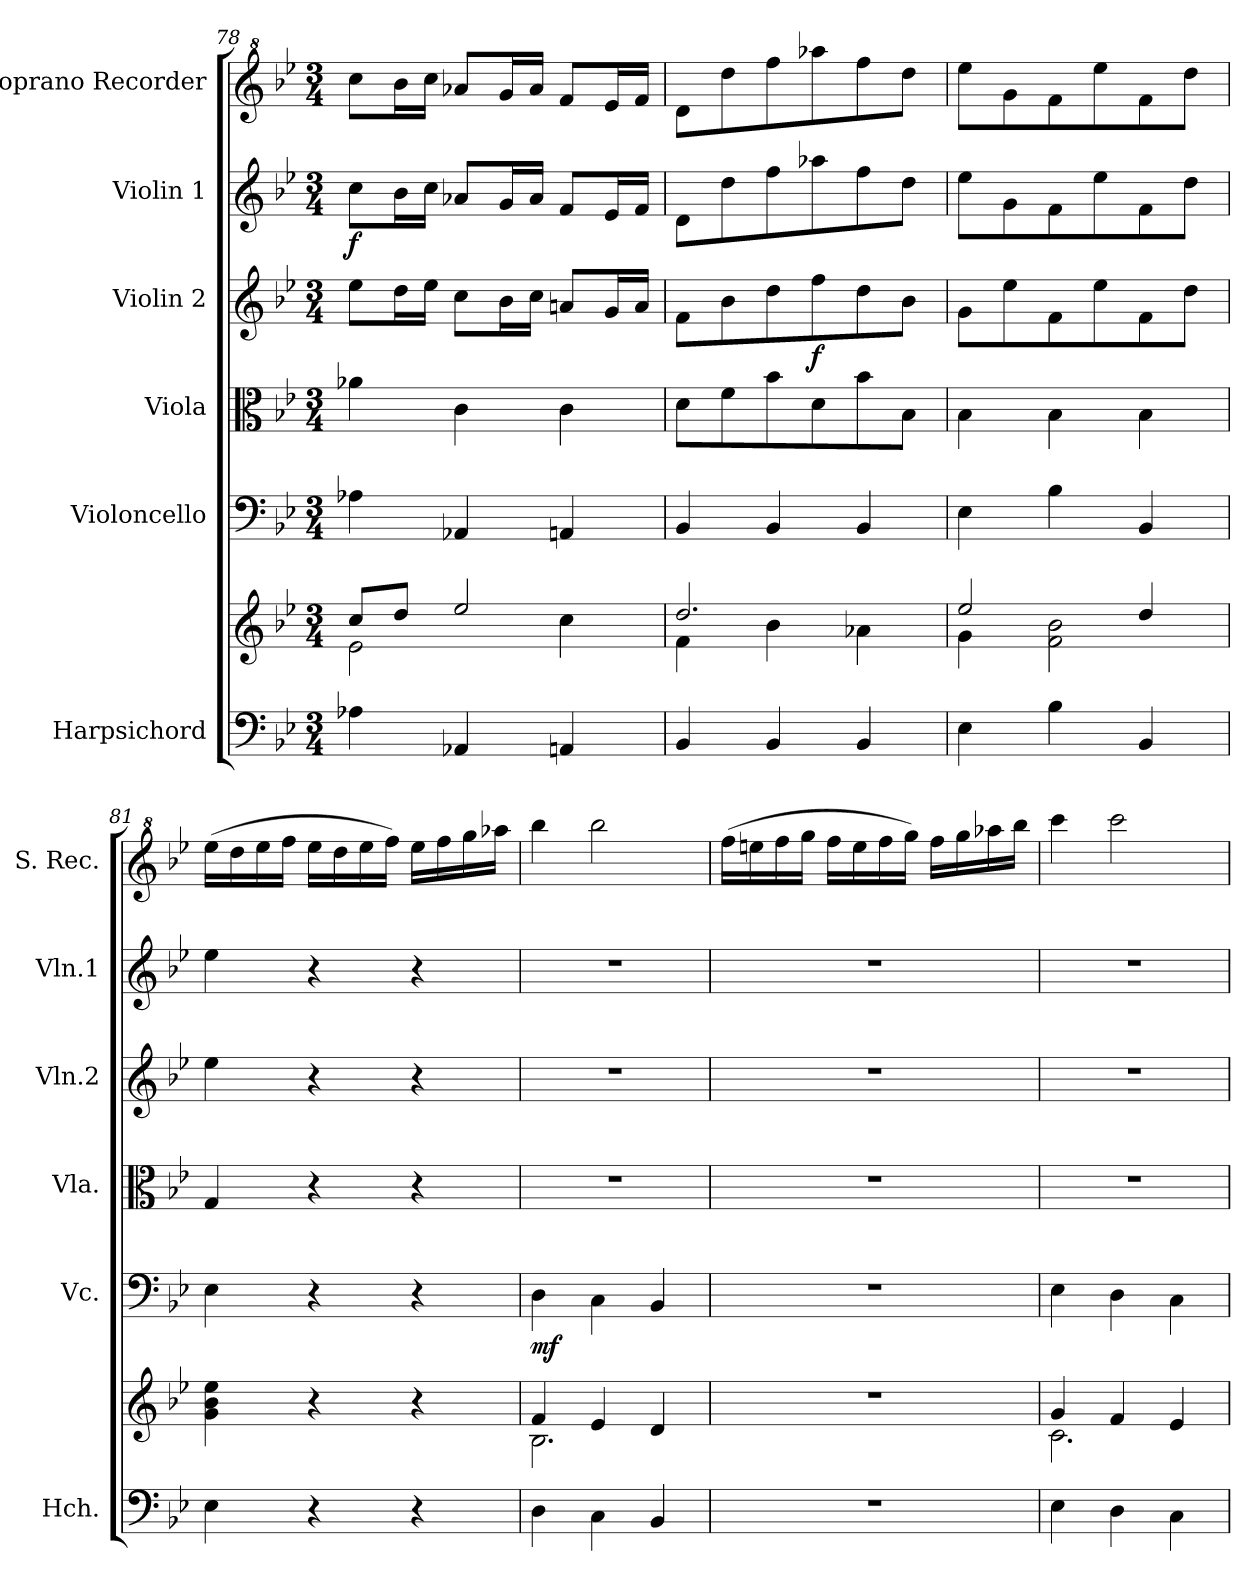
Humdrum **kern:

**kern	**kern	**kern	**dynam	**kern	**kern	**dynam	**kern	**dynam	**kern
*part6	*part6	*part5	*part5	*part4	*part3	*part3	*part2	*part2	*part1
*staff7	*staff6	*staff5	*staff5	*staff4	*staff3	*staff3	*staff2	*staff2	*staff1
*I"Harpsichord	*	*I"Violoncello	*	*I"Viola	*I"Violin 2	*	*I"Violin 1	*	*I"Soprano Recorder
*I'Hch.	*	*I'Vc.	*	*I'Vla.	*I'Vln.2	*	*I'Vln.1	*	*I'S. Rec.
*clefF4	*clefG2	*clefF4	*	*clefC3	*clefG2	*	*clefG2	*	*clefG^2
*k[b-e-]	*k[b-e-]	*k[b-e-]	*	*k[b-e-]	*k[b-e-]	*	*k[b-e-]	*	*k[b-e-]
*M3/4	*M3/4	*M3/4	*	*M3/4	*M3/4	*	*M3/4	*	*M3/4
=78	=78	=78	=78	=78	=78	=78	=78	=78	=78
*	*^	*	*	*	*	*	*	*	*
!	!	!	!	!	!	!	!	!	!LO:DY:b	!
4A-X\	8cc/L	2e-\	4A-X\	.	4a-X\	8ee-\L	.	8cc\L	f	8ccc\L
.	8dd/J	.	.	.	.	16dd\L	.	16b-\L	.	16bb-\L
.	.	.	.	.	.	16ee-\JJ	.	16cc\JJ	.	16ccc\JJ
4AA-X/	2ee-/	.	4AA-X/	.	4c\	8cc\L	.	8a-X/L	.	8aa-X/L
.	.	.	.	.	.	16b-\L	.	16g/L	.	16gg/L
.	.	.	.	.	.	16cc\JJ	.	16a-/JJ	.	16aa-/JJ
4AAn/	.	4cc\	4AAn/	.	4c\	8an/L	.	8f/L	.	8ff/L
.	.	.	.	.	.	16g/L	.	16e-/L	.	16ee-/L
.	.	.	.	.	.	16a/JJ	.	16f/JJ	.	16ff/JJ
=79	=79	=79	=79	=79	=79	=79	=79	=79	=79	=79
4BB-/	2.dd/	4f\	4BB-/	.	8d\L	8f\L	.	8d\L	.	8dd\L
.	.	.	.	.	8f\	8b-\	.	8dd\	.	8ddd\
4BB-/	.	4b-\	4BB-/	.	8b-\	8dd\	.	8ff\	.	8fff\
!	!	!	!	!	!	!	!LO:DY:b	!	!	!
.	.	.	.	.	8d\	8ff\	f	8aa-X\	.	8aaa-X\
4BB-/	.	4a-X\	4BB-/	.	8b-\	8dd\	.	8ff\	.	8fff\
.	.	.	.	.	8B-\J	8b-\J	.	8dd\J	.	8ddd\J
=80	=80	=80	=80	=80	=80	=80	=80	=80	=80	=80
4E-\	2ee-/	4g\	4E-\	.	4B-\	8g\L	.	8ee-\L	.	8eee-\L
.	.	.	.	.	.	8ee-\	.	8g\	.	8gg\
4B-\	.	2f\ 2b-\	4B-\	.	4B-\	8f\	.	8f\	.	8ff\
.	.	.	.	.	.	8ee-\	.	8ee-\	.	8eee-\
4BB-/	4dd/	.	4BB-/	.	4B-\	8f\	.	8f\	.	8ff\
.	.	.	.	.	.	8dd\J	.	8dd\J	.	8ddd\J
*	*v	*v	*	*	*	*	*	*	*	*
=81	=81	=81	=81	=81	=81	=81	=81	=81	=81
4E-\	4g\ 4b-\ 4ee-\	4E-\	.	4G/	4ee-\	.	4ee-\	.	(16eee-\LL
.	.	.	.	.	.	.	.	.	16ddd\
.	.	.	.	.	.	.	.	.	16eee-\
.	.	.	.	.	.	.	.	.	16fff\JJ
4r	4r	4r	.	4r	4r	.	4r	.	16eee-\LL
.	.	.	.	.	.	.	.	.	16ddd\
.	.	.	.	.	.	.	.	.	16eee-\
.	.	.	.	.	.	.	.	.	16fff\JJ)
4r	4r	4r	.	4r	4r	.	4r	.	16eee-\LL
.	.	.	.	.	.	.	.	.	16fff\
.	.	.	.	.	.	.	.	.	16ggg\
.	.	.	.	.	.	.	.	.	16aaa-X\JJ
=82	=82	=82	=82	=82	=82	=82	=82	=82	=82
*	*^	*	*	*	*	*	*	*	*
!	!	!	!	!LO:DY:b	!	!	!	!	!	!
4D\	4f/	2.B-\	4D\	mf	2.r	2.r	.	2.r	.	4bbb-\
4C\	4e-/	.	4C\	.	.	.	.	.	.	2bbb-\
4BB-/	4d/	.	4BB-/	.	.	.	.	.	.	.
*	*v	*v	*	*	*	*	*	*	*	*
!!LO:LB:g=z
=83	=83	=83	=83	=83	=83	=83	=83	=83	=83
2.r	2.r	2.r	.	2.r	2.r	.	2.r	.	(16fff\LL
.	.	.	.	.	.	.	.	.	16eeen\
.	.	.	.	.	.	.	.	.	16fff\
.	.	.	.	.	.	.	.	.	16ggg\JJ
.	.	.	.	.	.	.	.	.	16fff\LL
.	.	.	.	.	.	.	.	.	16eee\
.	.	.	.	.	.	.	.	.	16fff\
.	.	.	.	.	.	.	.	.	16ggg\JJ)
.	.	.	.	.	.	.	.	.	16fff\LL
.	.	.	.	.	.	.	.	.	16ggg\
.	.	.	.	.	.	.	.	.	16aaa-X\
.	.	.	.	.	.	.	.	.	16bbb-\JJ
=84	=84	=84	=84	=84	=84	=84	=84	=84	=84
*	*^	*	*	*	*	*	*	*	*
4E-\	4g/	2.c\	4E-\	.	2.r	2.r	.	2.r	.	4cccc\
4D\	4f/	.	4D\	.	.	.	.	.	.	2cccc\
4C\	4e-/	.	4C\	.	.	.	.	.	.	.
*	*v	*v	*	*	*	*	*	*	*	*
=	=	=	=	=	=	=	=	=	=
*-	*-	*-	*-	*-	*-	*-	*-	*-	*-
